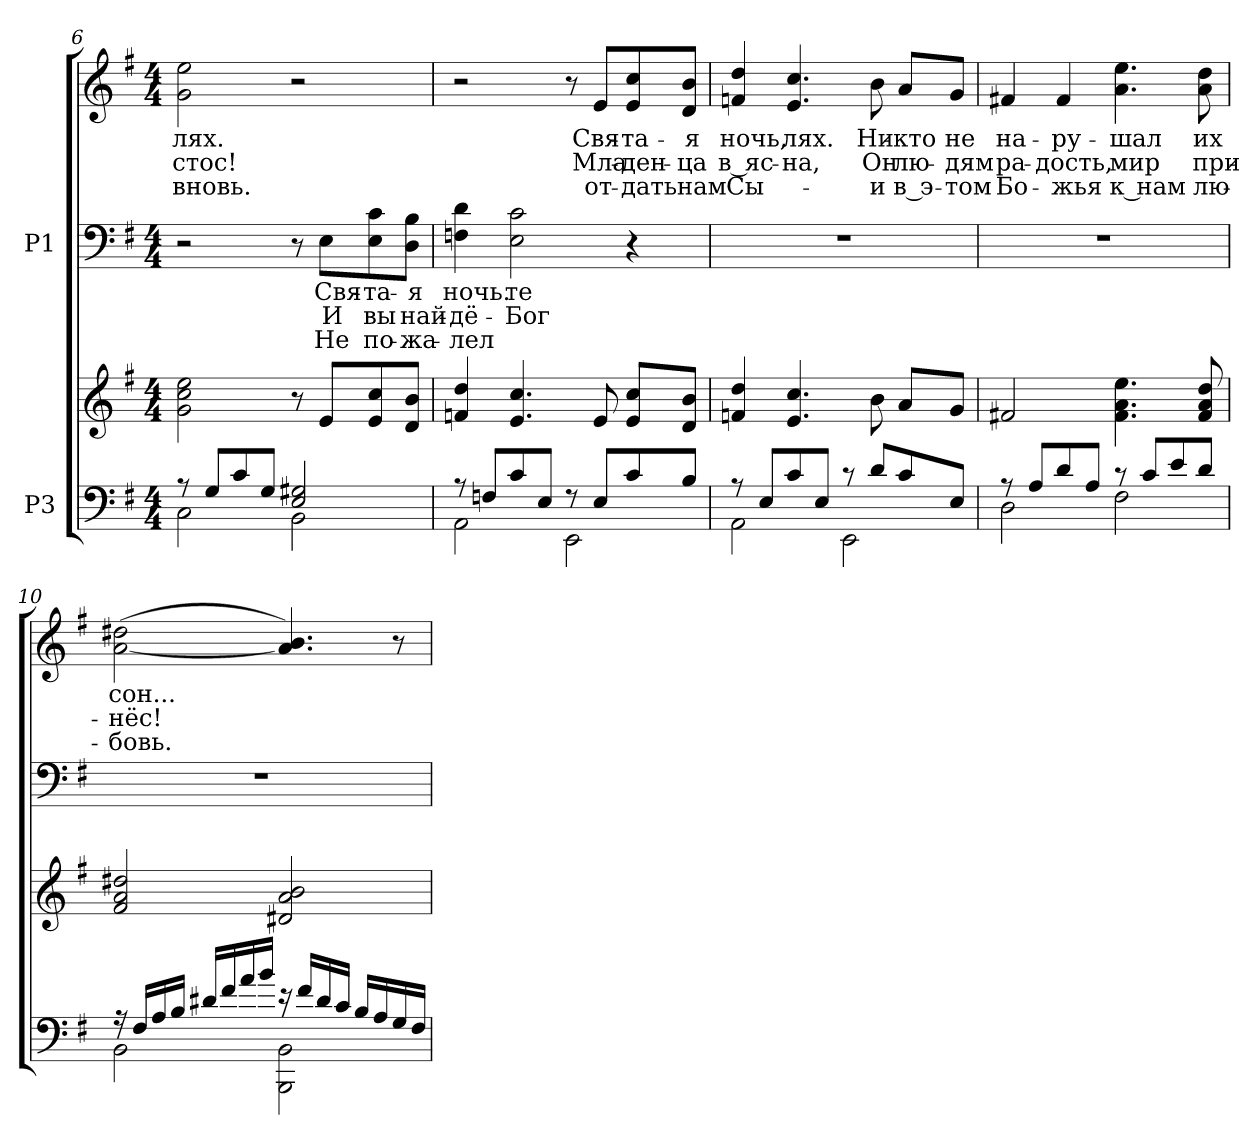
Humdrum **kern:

**kern	**kern	**kern	**text	**text	**text	**kern	**text	**text	**text
*part2	*part2	*part1	*part1	*part1	*part1	*part1	*part1	*part1	*part1
*staff4	*staff3	*staff2	*staff2	*staff2	*staff2	*staff1	*staff1	*staff1	*staff1
*I"P3	*	*I"P1	*	*	*	*	*	*	*
*clefF4	*clefG2	*clefF4	*	*	*	*clefG2	*	*	*
*k[f#]	*k[f#]	*k[f#]	*	*	*	*k[f#]	*	*	*
*G:	*G:	*G:	*	*	*	*G:	*	*	*
*M4/4	*M4/4	*M4/4	*	*	*	*M4/4	*	*	*
=6	=6	=6	=6	=6	=6	=6	=6	=6	=6
*^	*	*	*	*	*	*	*	*	*
!	!	!	!	!	!	!	!	!LO:LY:b:color=#000000	!LO:LY:b:color=#000000	!LO:LY:b:color=#000000
8r	2Ci\	2gi\ 2cci 2eei	2r	.	.	.	2gi\ 2eei	-лях.	-стос!	вновь.
8Gi/L	.	.	.	.	.	.	.	.	.	.
8ci/	.	.	.	.	.	.	.	.	.	.
8Gi/J	.	.	.	.	.	.	.	.	.	.
2Ei/ 2G#Xi	2BBi\	8r	8r	.	.	.	2r	.	.	.
!	!	!	!	!LO:LY:a:color=#000000	!LO:LY:a:color=#000000	!LO:LY:a:color=#000000	!	!	!	!
.	.	8ei/L	8Ei\L	Свя-	И	Не	.	.	.	.
!	!	!	!	!LO:LY:a:color=#000000	!LO:LY:a:color=#000000	!LO:LY:a:color=#000000	!	!	!	!
.	.	8ei/ 8cci	8Ei\ 8ci	-та-	вы	по-	.	.	.	.
!	!	!	!	!LO:LY:a:color=#000000	!LO:LY:a:color=#000000	!LO:LY:a:color=#000000	!	!	!	!
.	.	8di/ 8biJ	8Di\ 8BiJ	-я	най-	-жа-	.	.	.	.
!!LO:PB:g=z
=7	=7	=7	=7	=7	=7	=7	=7	=7	=7	=7
!	!	!	!	!LO:LY:a:color=#000000	!LO:LY:a:color=#000000	!LO:LY:a:color=#000000	!	!	!	!
8r	2AAi\	4fni/ 4ddi	4Fni\ 4di	ночь.	-дё-	-лел	2r	.	.	.
8Fni/L	.	.	.	.	.	.	.	.	.	.
!	!	!	!	!LO:LY:a:color=#000000	!LO:LY:a:color=#000000	!	!	!	!	!
8ci/	.	4.ei/ 4.cci	2Ei\ 2ci	-те	Бог	.	.	.	.	.
8Ei/J	.	.	.	.	.	.	.	.	.	.
8r	2EEi\	.	.	.	.	.	8r	.	.	.
!	!	!	!	!	!	!	!	!LO:LY:b:color=#000000	!LO:LY:b:color=#000000	!LO:LY:b:color=#000000
8Ei/L	.	8ei/	.	.	.	.	8ei/L	Свя-	Мла-	от-
!	!	!	!	!	!	!	!	!LO:LY:b:color=#000000	!LO:LY:b:color=#000000	!LO:LY:b:color=#000000
8ci/	.	8ei/ 8cciL	4r	.	.	.	8ei/ 8cci	-та-	-ден-	-дать
!	!	!	!	!	!	!	!	!LO:LY:b:color=#000000	!LO:LY:b:color=#000000	!LO:LY:b:color=#000000
8Bi/J	.	8di/ 8biJ	.	.	.	.	8di/ 8biJ	-я	-ца	нам
=8	=8	=8	=8	=8	=8	=8	=8	=8	=8	=8
!	!	!	!	!	!	!	!	!LO:LY:b:color=#000000	!LO:LY:b:color=#000000	!LO:LY:b:color=#000000
8r	2AAi\	4fni/ 4ddi	1r	.	.	.	4fni/ 4ddi	ночь,	в яс-	Сы-
8Ei/L	.	.	.	.	.	.	.	.	.	.
!	!	!	!	!	!	!	!	!LO:LY:b:color=#000000	!LO:LY:b:color=#000000	!
8ci/	.	4.ei/ 4.cci	.	.	.	.	4.ei/ 4.cci	-лях.	-на,	.
8Ei/J	.	.	.	.	.	.	.	.	.	.
8r	2EEi\	.	.	.	.	.	.	.	.	.
!	!	!	!	!	!	!	!	!LO:LY:b:color=#000000	!LO:LY:b:color=#000000	!LO:LY:b:color=#000000
8di/L	.	8bi\	.	.	.	.	8bi\	Ни-	Он	и
!	!	!	!	!	!	!	!	!LO:LY:b:color=#000000	!LO:LY:b:color=#000000	!LO:LY:b:color=#000000
8ci/	.	8ai/L	.	.	.	.	8ai/L	-кто	лю-	в э-
!	!	!	!	!	!	!	!	!LO:LY:b:color=#000000	!LO:LY:b:color=#000000	!LO:LY:b:color=#000000
8Ei/J	.	8gi/J	.	.	.	.	8gi/J	не	-дям	-том
=9	=9	=9	=9	=9	=9	=9	=9	=9	=9	=9
!	!	!	!	!	!	!	!	!LO:LY:b:color=#000000	!LO:LY:b:color=#000000	!LO:LY:b:color=#000000
8r	2Di\	2f#Xi/	1r	.	.	.	4f#Xi/	на-	ра-	Бо-
8Ai/L	.	.	.	.	.	.	.	.	.	.
!	!	!	!	!	!	!	!	!LO:LY:b:color=#000000	!LO:LY:b:color=#000000	!LO:LY:b:color=#000000
8di/	.	.	.	.	.	.	4f#i/	-ру-	-дость,	-жья
8Ai/J	.	.	.	.	.	.	.	.	.	.
!	!	!	!	!	!	!	!	!LO:LY:b:color=#000000	!LO:LY:b:color=#000000	!LO:LY:b:color=#000000
8r	2F#i\	4.f#i\ 4.ai 4.eei	.	.	.	.	4.ai\ 4.eei	-шал	мир	к нам
8ci/L	.	.	.	.	.	.	.	.	.	.
8ei/	.	.	.	.	.	.	.	.	.	.
!	!	!	!	!	!	!	!	!LO:LY:b:color=#000000	!LO:LY:b:color=#000000	!LO:LY:b:color=#000000
8di/J	.	8f#i/ 8ai 8ddi	.	.	.	.	8ai\ 8ddi	их	при-	лю-
!!LO:LB:g=z
=10	=10	=10	=10	=10	=10	=10	=10	=10	=10	=10
!	!	!	!	!	!	!	!	!LO:LY:b:color=#000000	!LO:LY:b:color=#000000	!LO:LY:b:color=#000000
16r	2BBi\	2f#i/ 2ai 2dd#Xi	1r	.	.	.	([<2ai\ 2dd#Xi	сон...	-нёс!	-бовь.
16F#i/LL	.	.	.	.	.	.	.	.	.	.
16Ai/	.	.	.	.	.	.	.	.	.	.
16Bi/JJ	.	.	.	.	.	.	.	.	.	.
16d#Xi/LL	.	.	.	.	.	.	.	.	.	.
16f#i/	.	.	.	.	.	.	.	.	.	.
16ai/	.	.	.	.	.	.	.	.	.	.
16bi/JJ	.	.	.	.	.	.	.	.	.	.
16r	2BBBi\ 2BBi	2d#Xi/ 2ai 2bi	.	.	.	.	4.ai/] 4.bi)	.	.	.
16f#i/LL	.	.	.	.	.	.	.	.	.	.
16d#i/	.	.	.	.	.	.	.	.	.	.
16ci/JJ	.	.	.	.	.	.	.	.	.	.
16Bi/LL	.	.	.	.	.	.	.	.	.	.
16Ai/	.	.	.	.	.	.	.	.	.	.
16Gi/	.	.	.	.	.	.	8r	.	.	.
16F#i/JJ	.	.	.	.	.	.	.	.	.	.
*v	*v	*	*	*	*	*	*	*	*	*
=	=	=	=	=	=	=	=	=	=
*-	*-	*-	*-	*-	*-	*-	*-	*-	*-
